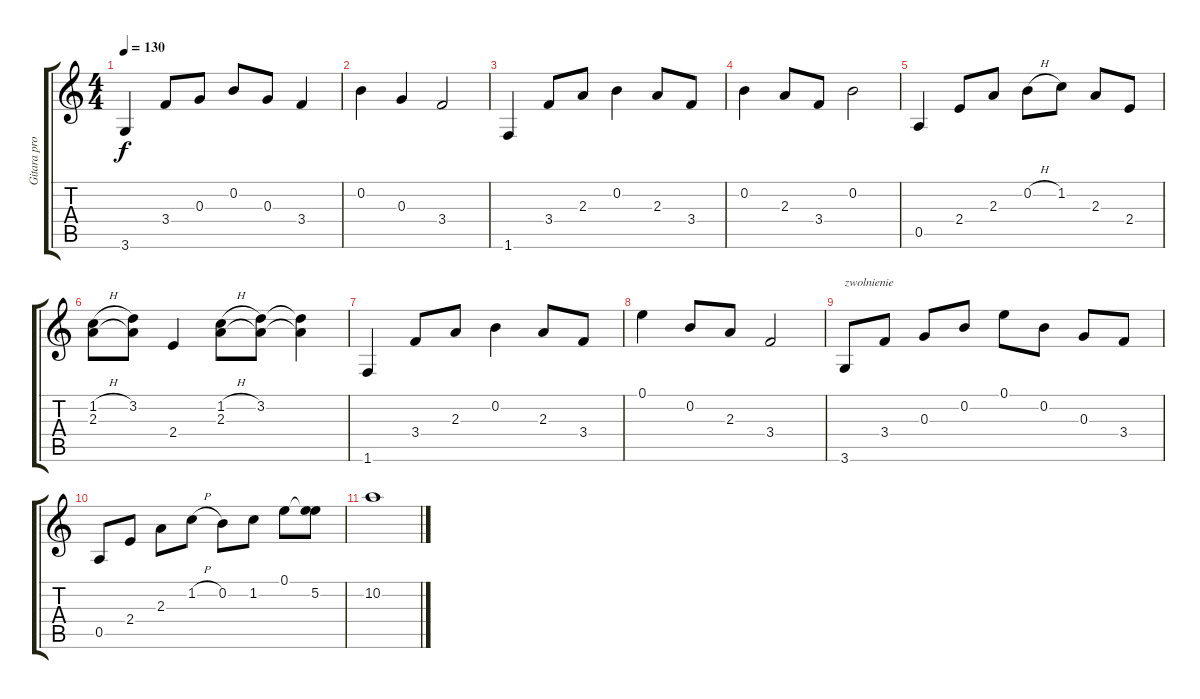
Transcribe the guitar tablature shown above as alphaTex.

\track ("Gitara prowadząca" "Gitara pro") {instrument acousticguitarsteel}
\staff {score tabs}
\tuning (E4 B3 G3 D3 A2 E2) {hide}
\ts (4 4)
\tempo 130
\clef g2
\ks c
3.6.4{dy f} 3.4.8 0.3.8 0.2.8 0.3.8 3.4.4 |
0.2.4 0.3.4 3.4.2 |
1.6.4 3.4.8 2.3.8 0.2.4 2.3.8 3.4.8 |
0.2.4 2.3.8 3.4.8 0.2.2 |
0.5.4 2.4.8 2.3.8 0.2{h}.8 1.2.8 2.3.8 2.4.8 |
(1.2{h} 2.3).8 (3.2 2.3{t}).8 2.4.4 (1.2{h} 2.3).8 (3.2 2.3{t}).8 (3.2{t} 2.3{t}).4 |
1.6.4 3.4.8 2.3.8 0.2.4 2.3.8 3.4.8 |
0.1.4 0.2.8 2.3.8 3.4.2 |
3.6.8{txt "zwolnienie"} 3.4.8 0.3.8 0.2.8 0.1.8 0.2.8 0.3.8 3.4.8 |
0.5.8 2.4.8 2.3.8 1.2{h}.8 0.2.8 1.2.8 0.1.8 (0.1{t} 5.2).8 |
10.2.1
